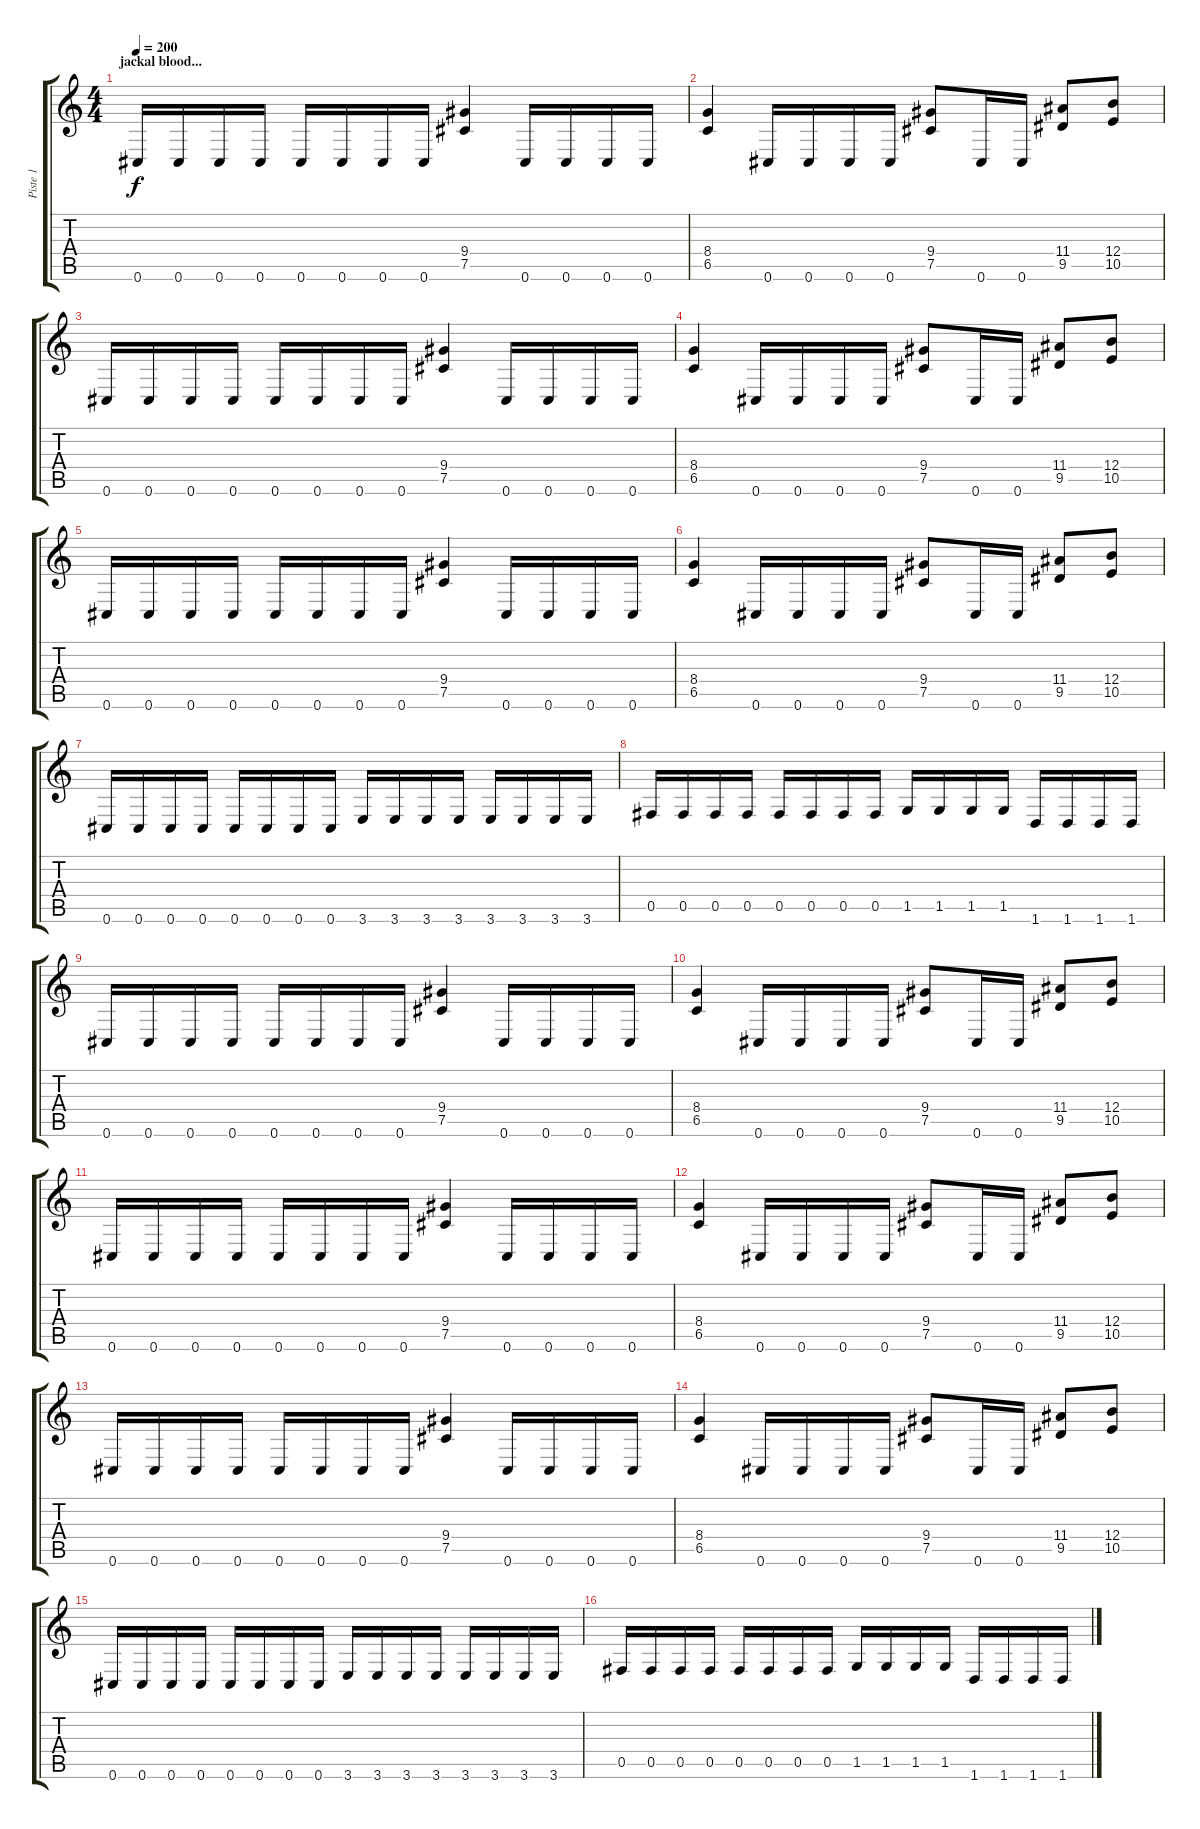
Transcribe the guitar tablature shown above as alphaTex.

\track ("Piste 1" "Piste 1") {instrument distortionguitar}
\staff {score tabs}
\tuning (Db4 Ab3 E3 B2 Gb2 Db2) {hide}
\ts (4 4)
\section ("" "jackal blood...")
\tempo 200
\clef g2
\ks c
0.6.16{dy f} 0.6.16 0.6.16 0.6.16 0.6.16 0.6.16 0.6.16 0.6.16 (9.4 7.5).4 0.6.16 0.6.16 0.6.16 0.6.16 |
(8.4 6.5).4 0.6.16 0.6.16 0.6.16 0.6.16 (9.4 7.5).8 0.6.16 0.6.16 (11.4 9.5).8 (12.4 10.5).8 |
0.6.16 0.6.16 0.6.16 0.6.16 0.6.16 0.6.16 0.6.16 0.6.16 (9.4 7.5).4 0.6.16 0.6.16 0.6.16 0.6.16 |
(8.4 6.5).4 0.6.16 0.6.16 0.6.16 0.6.16 (9.4 7.5).8 0.6.16 0.6.16 (11.4 9.5).8 (12.4 10.5).8 |
0.6.16 0.6.16 0.6.16 0.6.16 0.6.16 0.6.16 0.6.16 0.6.16 (9.4 7.5).4 0.6.16 0.6.16 0.6.16 0.6.16 |
(8.4 6.5).4 0.6.16 0.6.16 0.6.16 0.6.16 (9.4 7.5).8 0.6.16 0.6.16 (11.4 9.5).8 (12.4 10.5).8 |
0.6.16 0.6.16 0.6.16 0.6.16 0.6.16 0.6.16 0.6.16 0.6.16 3.6.16 3.6.16 3.6.16 3.6.16 3.6.16 3.6.16 3.6.16 3.6.16 |
0.5.16 0.5.16 0.5.16 0.5.16 0.5.16 0.5.16 0.5.16 0.5.16 1.5.16 1.5.16 1.5.16 1.5.16 1.6.16 1.6.16 1.6.16 1.6.16 |
0.6.16 0.6.16 0.6.16 0.6.16 0.6.16 0.6.16 0.6.16 0.6.16 (9.4 7.5).4 0.6.16 0.6.16 0.6.16 0.6.16 |
(8.4 6.5).4 0.6.16 0.6.16 0.6.16 0.6.16 (9.4 7.5).8 0.6.16 0.6.16 (11.4 9.5).8 (12.4 10.5).8 |
0.6.16 0.6.16 0.6.16 0.6.16 0.6.16 0.6.16 0.6.16 0.6.16 (9.4 7.5).4 0.6.16 0.6.16 0.6.16 0.6.16 |
(8.4 6.5).4 0.6.16 0.6.16 0.6.16 0.6.16 (9.4 7.5).8 0.6.16 0.6.16 (11.4 9.5).8 (12.4 10.5).8 |
0.6.16 0.6.16 0.6.16 0.6.16 0.6.16 0.6.16 0.6.16 0.6.16 (9.4 7.5).4 0.6.16 0.6.16 0.6.16 0.6.16 |
(8.4 6.5).4 0.6.16 0.6.16 0.6.16 0.6.16 (9.4 7.5).8 0.6.16 0.6.16 (11.4 9.5).8 (12.4 10.5).8 |
0.6.16 0.6.16 0.6.16 0.6.16 0.6.16 0.6.16 0.6.16 0.6.16 3.6.16 3.6.16 3.6.16 3.6.16 3.6.16 3.6.16 3.6.16 3.6.16 |
0.5.16 0.5.16 0.5.16 0.5.16 0.5.16 0.5.16 0.5.16 0.5.16 1.5.16 1.5.16 1.5.16 1.5.16 1.6.16 1.6.16 1.6.16 1.6.16
